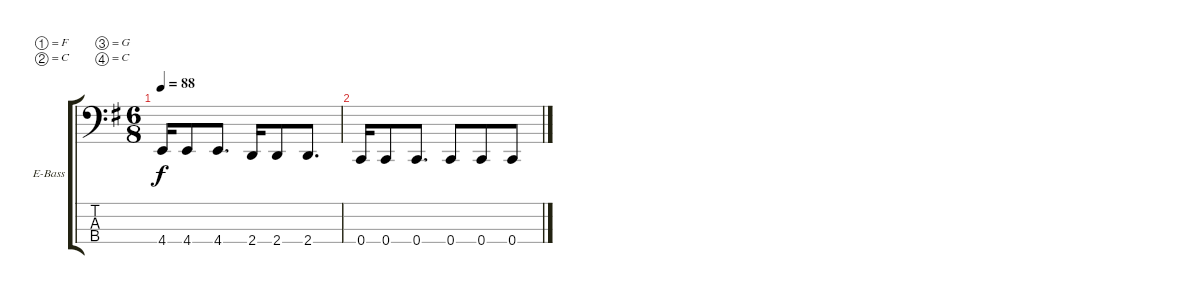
\bracketExtendMode groupsimilarinstruments
\firstSystemTrackNameOrientation horizontal
\otherSystemsTrackNameOrientation horizontal
\track ("Electric Bass" "E-Bass") {instrument electricbassfinger}
\staff {score tabs}
\tuning (F2 C2 G1 C1)
\ts (6 8)
\tempo 88
\clef f4
\ks eminor
4.4.16{dy f} 4.4.8 4.4.8{d} 2.4.16 2.4.8 2.4.8{d} |
0.4.16 0.4.8 0.4.8{d} 0.4.8 0.4.8 0.4.8
